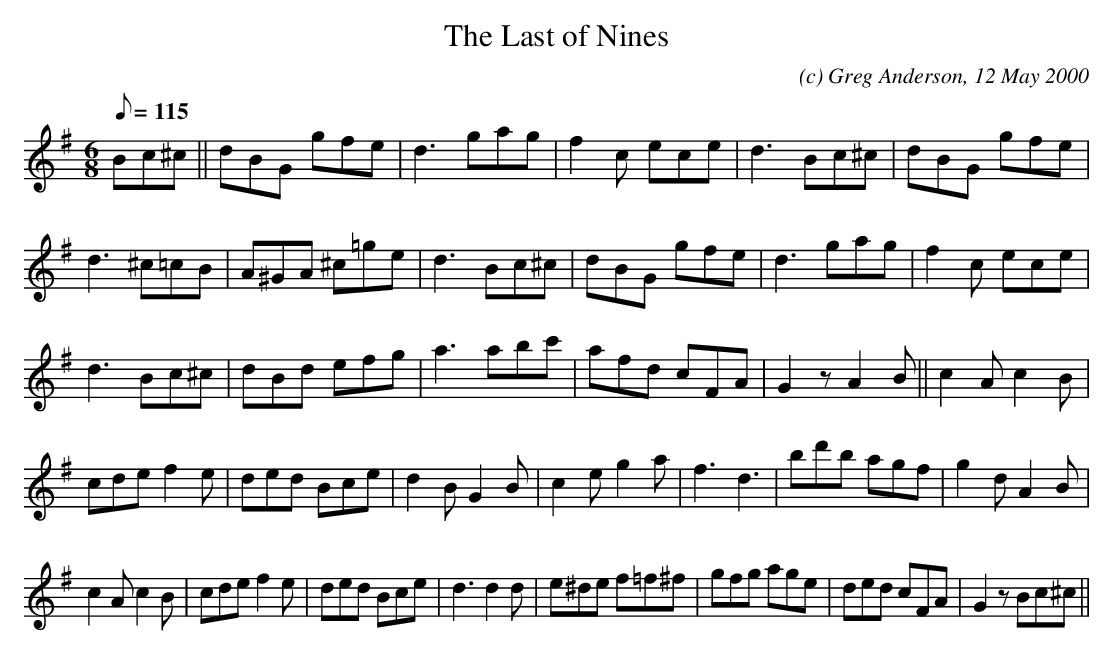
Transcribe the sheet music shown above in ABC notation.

X:1
T:The Last of Nines
M:6/8
L:1/8
Q:115
C:(c) Greg Anderson, 12 May 2000
K:G
Bc^c||dBG gfe|d3 gag |f2 c ece|d3 Bc^c|dBG gfe|
d3 ^c=cB|A^GA ^c=ge|d3 Bc^c|dBG gfe|d3 gag |f2 c ece|
d3 Bc^c|dBd efg|a3 abc'|afd cFA|G2 z A2 B||c2 A c2 B|
cde f2 e|ded Bce|d2 B G2 B|c2 e g2 a|f3 d3|bd'b agf|g2 d A2 B|
c2 A c2 B|cde f2 e|ded Bce|d3 d2 d|e^de f=f^f|gfg age|ded cFA|G2 z Bc^c||
